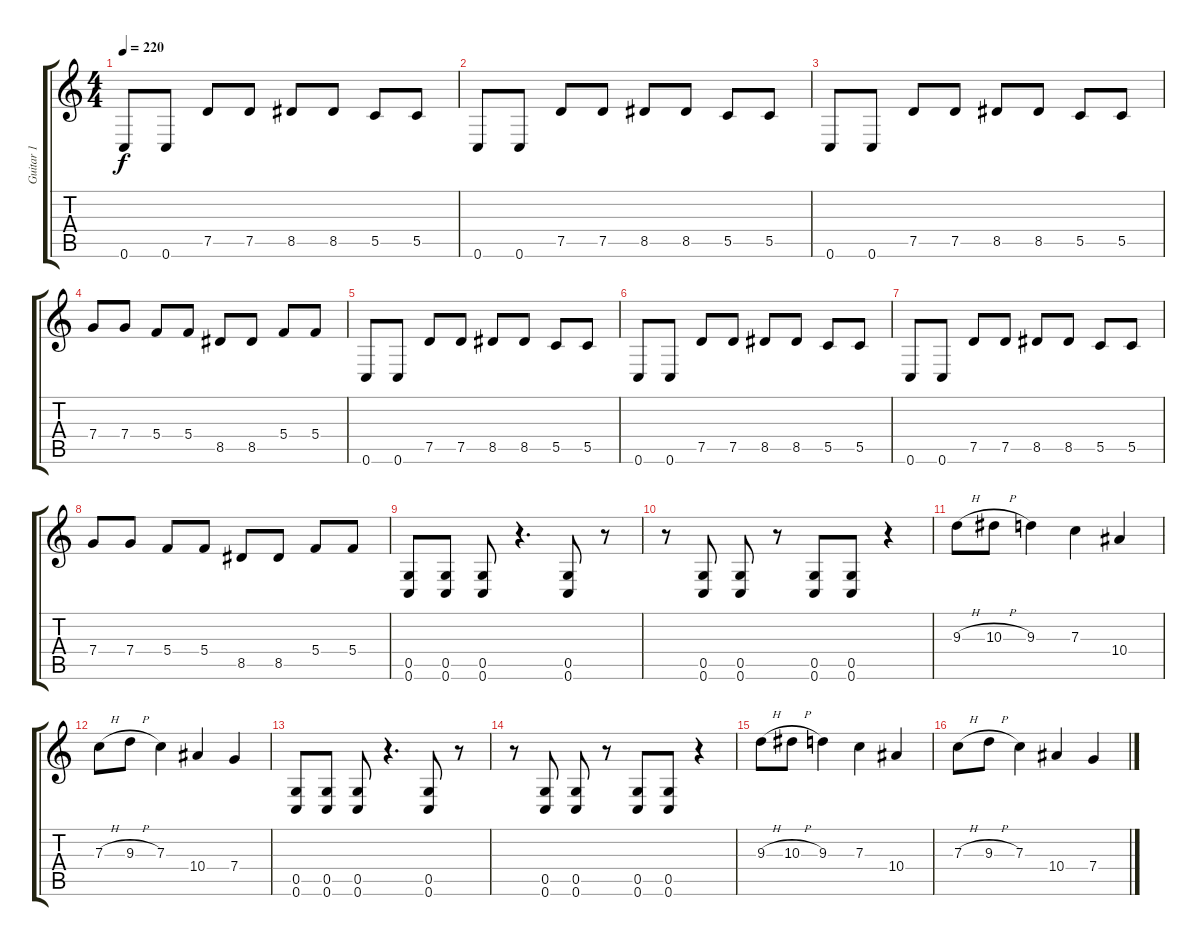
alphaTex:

\track ("Guitar 1" "Guitar 1") {instrument distortionguitar}
\staff {score tabs}
\tuning (D4 A3 F3 C3 G2 C2) {hide}
\ts (4 4)
\tempo 220
\clef g2
\ks c
0.6.8{dy f} 0.6.8 7.5.8 7.5.8 8.5.8 8.5.8 5.5.8 5.5.8 |
0.6.8 0.6.8 7.5.8 7.5.8 8.5.8 8.5.8 5.5.8 5.5.8 |
0.6.8 0.6.8 7.5.8 7.5.8 8.5.8 8.5.8 5.5.8 5.5.8 |
7.4.8 7.4.8 5.4.8 5.4.8 8.5.8 8.5.8 5.4.8 5.4.8 |
0.6.8 0.6.8 7.5.8 7.5.8 8.5.8 8.5.8 5.5.8 5.5.8 |
0.6.8 0.6.8 7.5.8 7.5.8 8.5.8 8.5.8 5.5.8 5.5.8 |
0.6.8 0.6.8 7.5.8 7.5.8 8.5.8 8.5.8 5.5.8 5.5.8 |
7.4.8 7.4.8 5.4.8 5.4.8 8.5.8 8.5.8 5.4.8 5.4.8 |
(0.5 0.6).8 (0.5 0.6).8 (0.5 0.6).8 r.4{d} (0.5 0.6).8 r.8 |
r.8 (0.5 0.6).8 (0.5 0.6).8 r.8 (0.5 0.6).8 (0.5 0.6).8 r.4 |
9.3{h}.8 10.3{h}.8 9.3.4 7.3.4 10.4.4 |
7.3{h}.8 9.3{h}.8 7.3.4 10.4.4 7.4.4 |
(0.5 0.6).8 (0.5 0.6).8 (0.5 0.6).8 r.4{d} (0.5 0.6).8 r.8 |
r.8 (0.5 0.6).8 (0.5 0.6).8 r.8 (0.5 0.6).8 (0.5 0.6).8 r.4 |
9.3{h}.8 10.3{h}.8 9.3.4 7.3.4 10.4.4 |
7.3{h}.8 9.3{h}.8 7.3.4 10.4.4 7.4.4
